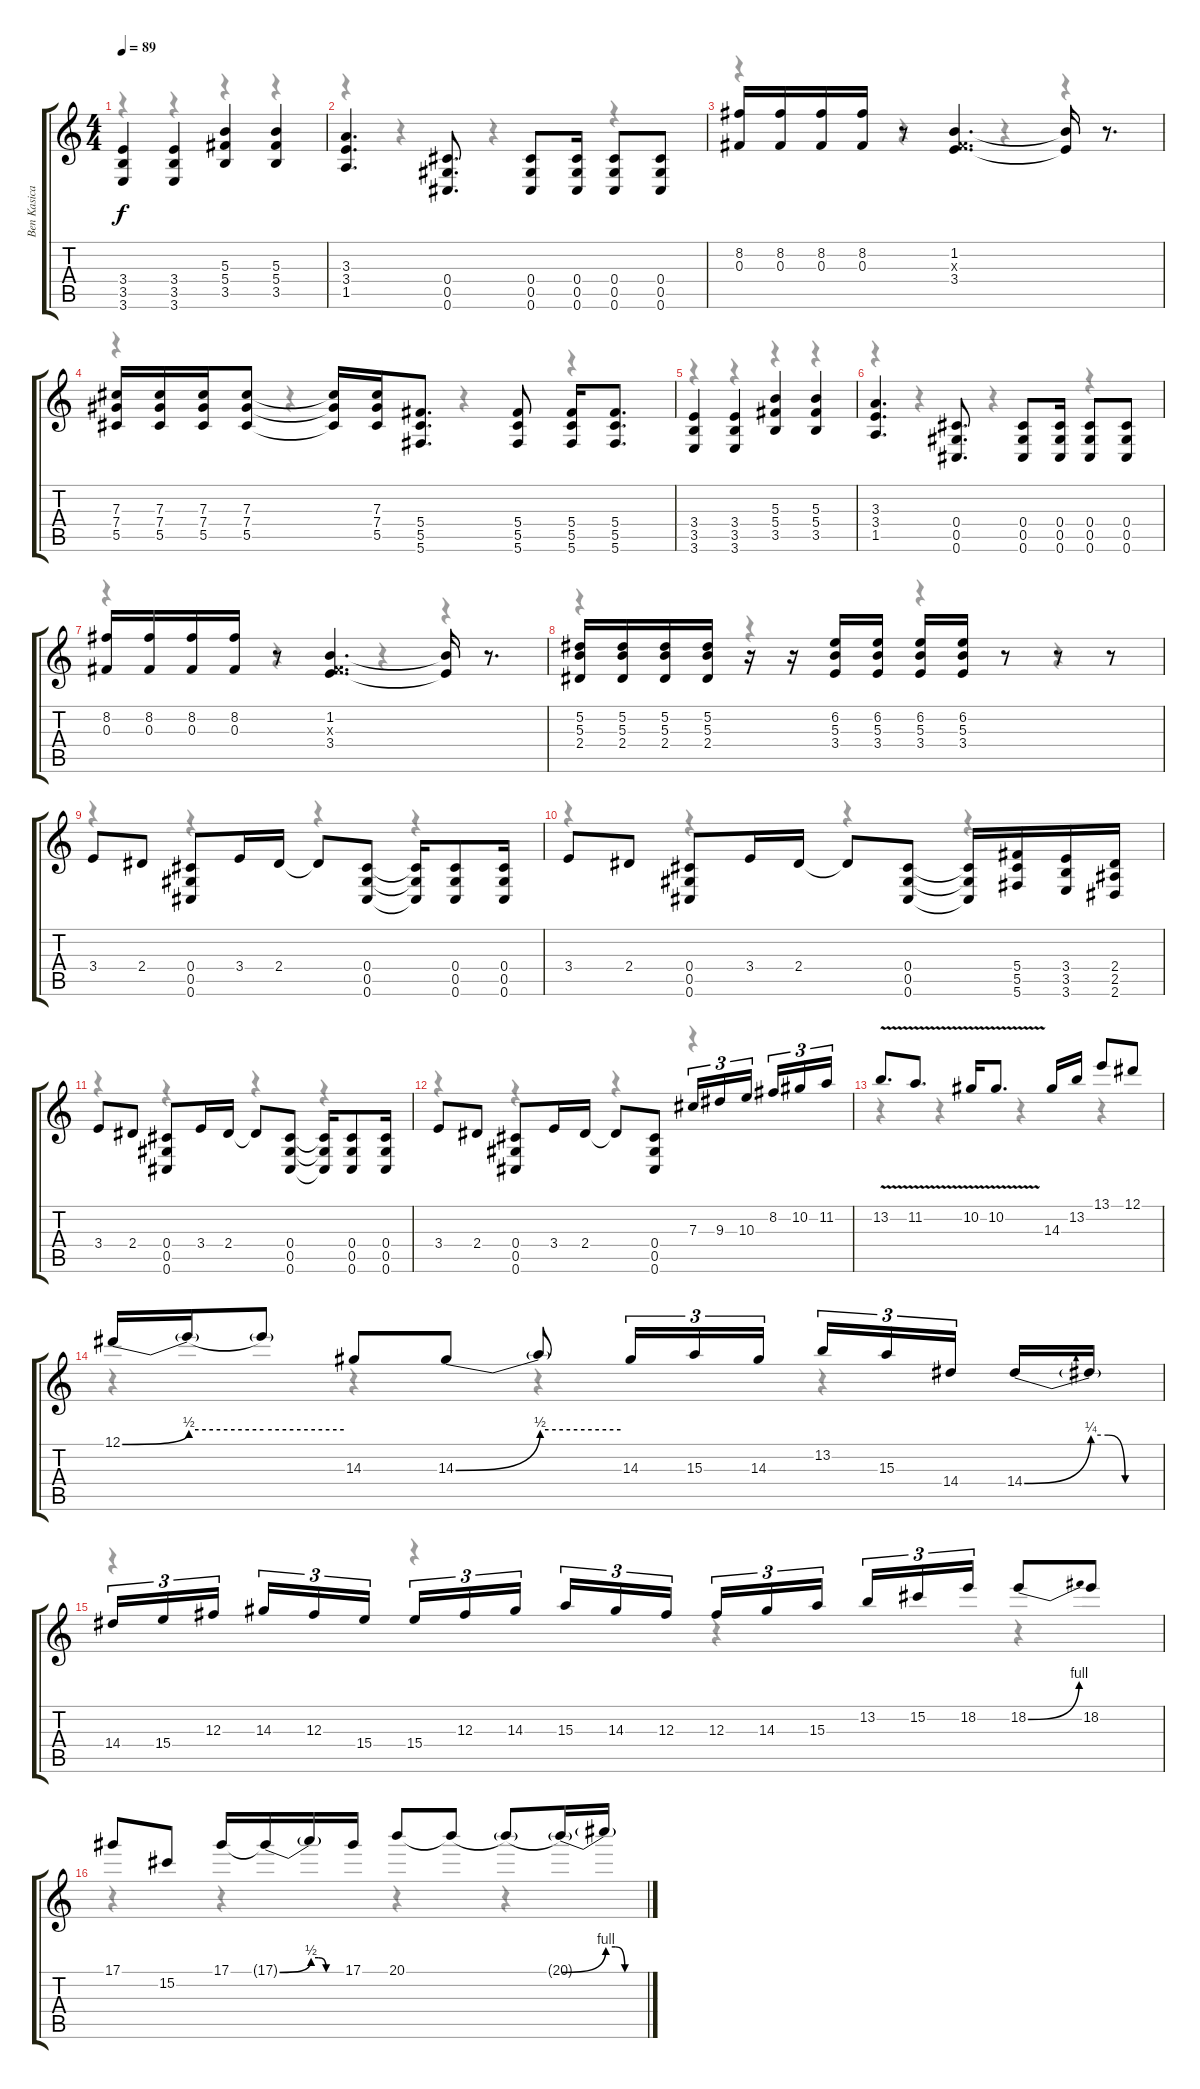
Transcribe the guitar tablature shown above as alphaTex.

\track ("Ben Kasica" "Ben Kasica") {instrument distortionguitar}
\staff {score tabs}
\tuning (Eb4 Bb3 Gb3 Db3 Ab2 Db2) {hide}
\voice
\ts (4 4)
\tempo 89
\clef g2
\ks c
(3.4 3.5 3.6).4{dy f} (3.4 3.5 3.6).4 (5.3 5.4 3.5).4 (5.3 5.4 3.5).4 |
(3.3 3.4 1.5).4{d} (0.4 0.5 0.6).8{d} (0.4 0.5 0.6).8 (0.4 0.5 0.6).16 (0.4 0.5 0.6).8 (0.4 0.5 0.6).8 |
(8.2 0.3).16 (8.2 0.3).16 (8.2 0.3).16 (8.2 0.3).16 r.8 (1.2 0.3{x} 3.4).4{d} (1.2{t} 3.4{t}).16 r.8{d} |
(7.3 7.4 5.5).16 (7.3 7.4 5.5).16 (7.3 7.4 5.5).16 (7.3 7.4 5.5).8 (7.3{t} 7.4{t} 5.5{t}).16 (7.3 7.4 5.5).16 (5.4 5.5 5.6).8{d} (5.4 5.5 5.6).8 (5.4 5.5 5.6).16 (5.4 5.5 5.6).8{d} |
(3.4 3.5 3.6).4 (3.4 3.5 3.6).4 (5.3 5.4 3.5).4 (5.3 5.4 3.5).4 |
(3.3 3.4 1.5).4{d} (0.4 0.5 0.6).8{d} (0.4 0.5 0.6).8 (0.4 0.5 0.6).16 (0.4 0.5 0.6).8 (0.4 0.5 0.6).8 |
(8.2 0.3).16 (8.2 0.3).16 (8.2 0.3).16 (8.2 0.3).16 r.8 (1.2 0.3{x} 3.4).4{d} (1.2{t} 3.4{t}).16 r.8{d} |
(5.2 5.3 2.4).16 (5.2 5.3 2.4).16 (5.2 5.3 2.4).16 (5.2 5.3 2.4).16 r.16 r.16 (6.2 5.3 3.4).16 (6.2 5.3 3.4).16 (6.2 5.3 3.4).16 (6.2 5.3 3.4).16 r.8 r.8 r.8 |
3.4.8 2.4.8 (0.4 0.5 0.6).8 3.4.16 2.4.16 2.4{t}.8 (0.4 0.5 0.6).8 (0.4{t} 0.5{t} 0.6{t}).16 (0.4 0.5 0.6).8 (0.4 0.5 0.6).16 |
3.4.8 2.4.8 (0.4 0.5 0.6).8 3.4.16 2.4.16 2.4{t}.8 (0.4 0.5 0.6).8 (0.4{t} 0.5{t} 0.6{t}).16 (5.4 5.5 5.6).16 (3.4 3.5 3.6).16 (2.4 2.5 2.6).16 |
3.4.8 2.4.8 (0.4 0.5 0.6).8 3.4.16 2.4.16 2.4{t}.8 (0.4 0.5 0.6).8 (0.4{t} 0.5{t} 0.6{t}).16 (0.4 0.5 0.6).8 (0.4 0.5 0.6).16 |
3.4.8 2.4.8 (0.4 0.5 0.6).8 3.4.16 2.4.16 2.4{t}.8 (0.4 0.5 0.6).8 7.3.16{tu (3 2)} 9.3.16{tu (3 2)} 10.3.16{tu (3 2)} 8.2.16{tu (3 2)} 10.2.16{tu (3 2)} 11.2.16{tu (3 2)} |
13.2{v}.8{d} 11.2{v}.8{d} 10.2{v}.16 10.2{v}.8{d} 14.3.16 13.2.16 13.1.8 12.1.8 |
12.1{be (bend 0 0 60 2)}.16 12.1{be (hold 0 2 60 2) t}.16 12.1{be (hold 0 2 60 2) t}.8 14.3.8 14.3{be (bend 0 0 60 2)}.8 14.3{be (hold 0 2 60 2) t}.8 14.3.16{tu (3 2)} 15.3.16{tu (3 2)} 14.3.16{tu (3 2)} 13.2.16{tu (3 2)} 15.3.16{tu (3 2)} 14.4.16{tu (3 2)} 14.4{be (bend 0 0 60 1)}.16 14.4{be (custom 0 1 15 1 30 0 60 0) t}.16 |
14.4.16{tu (3 2)} 15.4.16{tu (3 2)} 12.3.16{tu (3 2)} 14.3.16{tu (3 2)} 12.3.16{tu (3 2)} 15.4.16{tu (3 2)} 15.4.16{tu (3 2)} 12.3.16{tu (3 2)} 14.3.16{tu (3 2)} 15.3.16{tu (3 2)} 14.3.16{tu (3 2)} 12.3.16{tu (3 2)} 12.3.16{tu (3 2)} 14.3.16{tu (3 2)} 15.3.16{tu (3 2)} 13.2.16{tu (3 2)} 15.2.16{tu (3 2)} 18.2.16{tu (3 2)} 18.2{be (bend 0 0 60 4)}.8 18.2.8 |
17.1.8 15.2.8 17.1.16 17.1{be (bend 0 0 60 2) t}.16 17.1{be (custom 0 2 15 2 30 0 60 0) t}.16 17.1.16 20.1.8 20.1{be (hold 0 0 60 0) t}.8 20.1{be (hold 0 0 60 0) t}.8 20.1{be (bend 0 0 60 4) t}.16 20.1{be (custom 0 4 15 4 30 0 60 0) t}.16
\voice
\clef g2
\ottava regular
\simile none
\ks c
r.4{dy f} r.4 r.4 r.4 |
r.4 r.4 r.4 r.4 |
r.4 r.4 r.4 r.4 |
r.4 r.4 r.4 r.4 |
r.4 r.4 r.4 r.4 |
r.4 r.4 r.4 r.4 |
r.4 r.4 r.4 r.4 |
r.4 r.4 r.4 r.4 |
r.4 r.4 r.4 r.4 |
r.4 r.4 r.4 r.4 |
r.4 r.4 r.4 r.4 |
r.4 r.4 r.4 r.4 |
r.4 r.4 r.4 r.4 |
r.4 r.4 r.4 r.4 |
r.4 r.4 r.4 r.4 |
r.4 r.4 r.4 r.4
